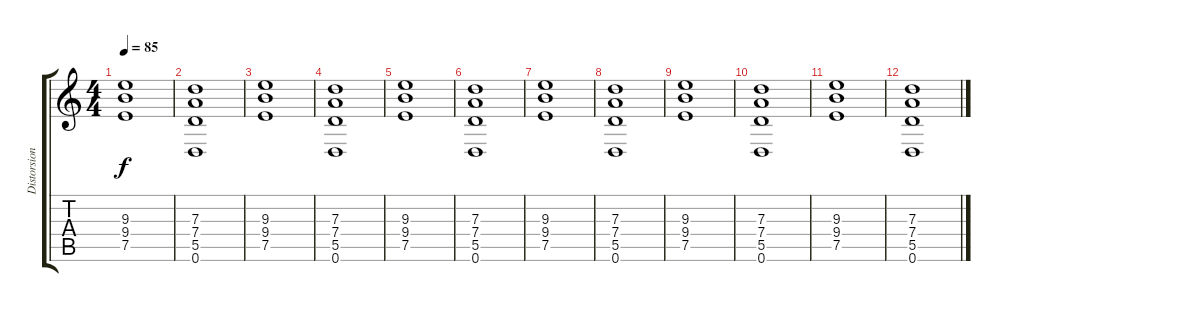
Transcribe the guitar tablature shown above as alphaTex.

\track ("Distorsion Guitar 1" "Distorsion") {instrument distortionguitar}
\staff {score tabs}
\tuning (E4 B3 G3 D3 A2 D2) {hide}
\ts (4 4)
\tempo 85
\clef g2
\ks c
(9.3 9.4 7.5).1{dy f} |
(7.3 7.4 5.5 0.6).1 |
(9.3 9.4 7.5).1 |
(7.3 7.4 5.5 0.6).1 |
(9.3 9.4 7.5).1 |
(7.3 7.4 5.5 0.6).1 |
(9.3 9.4 7.5).1 |
(7.3 7.4 5.5 0.6).1 |
(9.3 9.4 7.5).1 |
(7.3 7.4 5.5 0.6).1 |
(9.3 9.4 7.5).1 |
(7.3 7.4 5.5 0.6).1
